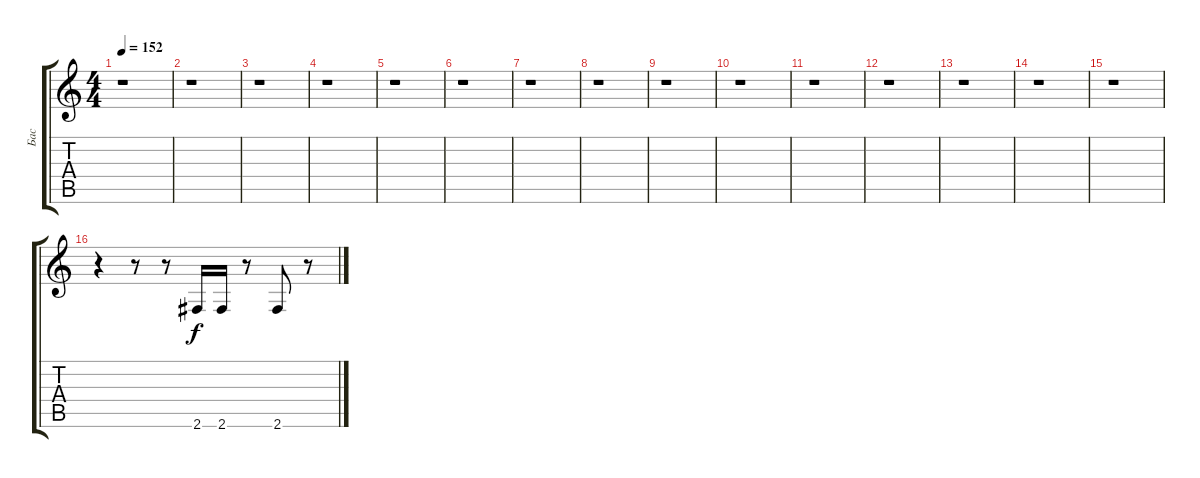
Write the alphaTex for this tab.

\track ("Бас" "Бас") {instrument electricbasspick}
\staff {score tabs}
\tuning (E4 B3 G3 D3 A2 E2) {hide}
\ts (4 4)
\tempo 152
\clef g2
\ks c
r.1{dy f} |
r.1 |
r.1 |
r.1 |
r.1 |
r.1 |
r.1 |
r.1 |
r.1 |
r.1 |
r.1 |
r.1 |
r.1 |
r.1 |
r.1 |
r.4 r.8 r.8 2.6.16 2.6.16 r.8 2.6.8 r.8
